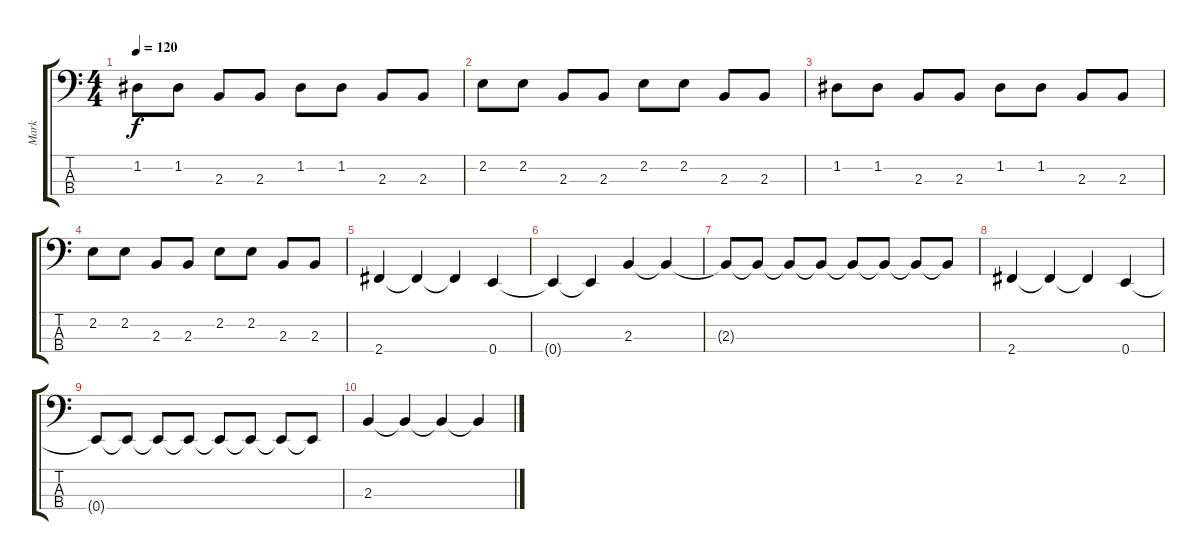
\track ("Mark" "Mark") {instrument electricbasspick}
\staff {score tabs}
\tuning (G2 D2 A1 E1) {hide}
\ts (4 4)
\tempo 120
\clef f4
\ks c
1.2.8{dy f} 1.2.8 2.3.8 2.3.8 1.2.8 1.2.8 2.3.8 2.3.8 |
2.2.8 2.2.8 2.3.8 2.3.8 2.2.8 2.2.8 2.3.8 2.3.8 |
1.2.8 1.2.8 2.3.8 2.3.8 1.2.8 1.2.8 2.3.8 2.3.8 |
2.2.8 2.2.8 2.3.8 2.3.8 2.2.8 2.2.8 2.3.8 2.3.8 |
2.4.4 2.4{t}.4 2.4{t}.4 0.4.4 |
0.4{t}.4 0.4{t}.4 2.3.4 2.3{t}.4 |
2.3{t}.8 2.3{t}.8 2.3{t}.8 2.3{t}.8 2.3{t}.8 2.3{t}.8 2.3{t}.8 2.3{t}.8 |
2.4.4 2.4{t}.4 2.4{t}.4 0.4.4 |
0.4{t}.8 0.4{t}.8 0.4{t}.8 0.4{t}.8 0.4{t}.8 0.4{t}.8 0.4{t}.8 0.4{t}.8 |
2.3.4 2.3{t}.4 2.3{t}.4 2.3{t}.4
